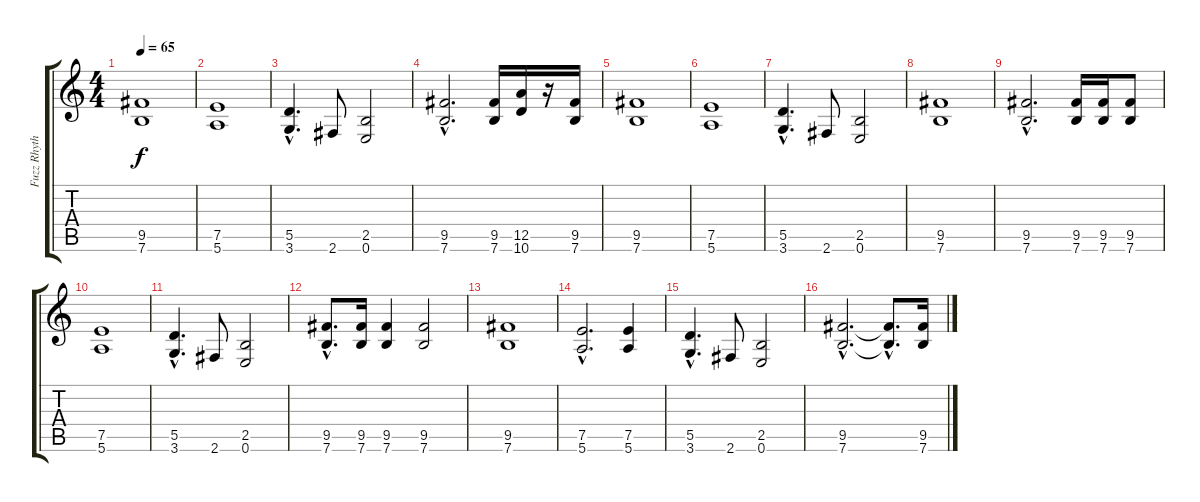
\track ("Fuzz Rhythm" "Fuzz Rhyth") {instrument distortionguitar}
\staff {score tabs}
\tuning (E4 B3 G3 D3 A2 E2) {hide}
\ts (4 4)
\tempo 65
\clef g2
\ks c
(9.5 7.6).1{dy f} |
(7.5 5.6).1 |
(5.5{hac} 3.6{hac}).4{d} 2.6.8 (2.5 0.6).2 |
(9.5{hac} 7.6{hac}).2{d} (9.5 7.6).16 (12.5 10.6).16 r.16 (9.5 7.6).16 |
(9.5 7.6).1 |
(7.5 5.6).1 |
(5.5{hac} 3.6{hac}).4{d} 2.6.8 (2.5 0.6).2 |
(9.5 7.6).1 |
(9.5{hac} 7.6{hac}).2{d} (9.5 7.6).16 (9.5 7.6).16 (9.5 7.6).8 |
(7.5 5.6).1 |
(5.5{hac} 3.6{hac}).4{d} 2.6.8 (2.5 0.6).2 |
(9.5{hac} 7.6{hac}).8{d} (9.5 7.6).16 (9.5 7.6).4 (9.5 7.6).2 |
(9.5 7.6).1 |
(7.5{hac} 5.6{hac}).2{d} (7.5 5.6).4 |
(5.5{hac} 3.6{hac}).4{d} 2.6.8 (2.5 0.6).2 |
(9.5{hac} 7.6{hac}).2{d} (9.5{hac t} 7.6{hac t}).8{d} (9.5 7.6).16
